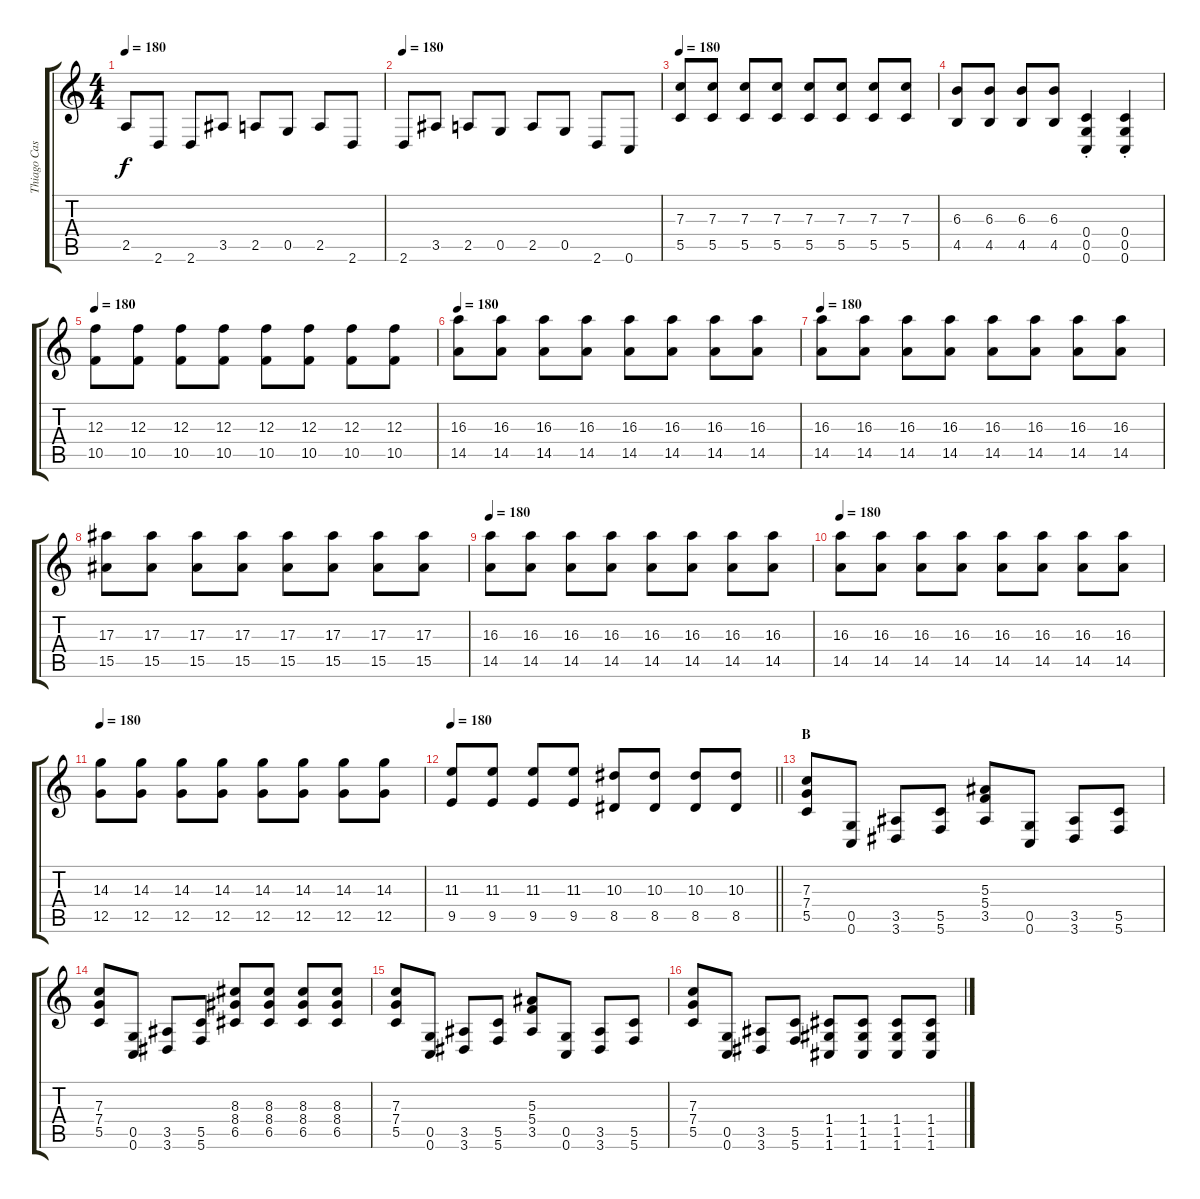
\track ("Thiago Castro" "Thiago Cas") {instrument distortionguitar}
\staff {score tabs}
\tuning (D4 A3 F3 C3 G2 C2) {hide}
\ts (4 4)
\tempo 180
\clef g2
\ks c
2.5.8{dy f} 2.6.8 2.6.8 3.5.8 2.5.8 0.5.8 2.5.8 2.6.8 |
\tempo 180
2.6.8 3.5.8 2.5.8 0.5.8 2.5.8 0.5.8 2.6.8 0.6.8 |
\tempo 180
(7.3 5.5).8 (7.3 5.5).8 (7.3 5.5).8 (7.3 5.5).8 (7.3 5.5).8 (7.3 5.5).8 (7.3 5.5).8 (7.3 5.5).8 |
(6.3 4.5).8 (6.3 4.5).8 (6.3 4.5).8 (6.3 4.5).8 (0.4{st} 0.5{st} 0.6{st}).4 (0.4{st} 0.5{st} 0.6{st}).4 |
\tempo 180
(12.3 10.5).8 (12.3 10.5).8 (12.3 10.5).8 (12.3 10.5).8 (12.3 10.5).8 (12.3 10.5).8 (12.3 10.5).8 (12.3 10.5).8 |
\tempo 180
(16.3 14.5).8 (16.3 14.5).8 (16.3 14.5).8 (16.3 14.5).8 (16.3 14.5).8 (16.3 14.5).8 (16.3 14.5).8 (16.3 14.5).8 |
\tempo 180
(16.3 14.5).8 (16.3 14.5).8 (16.3 14.5).8 (16.3 14.5).8 (16.3 14.5).8 (16.3 14.5).8 (16.3 14.5).8 (16.3 14.5).8 |
(17.3 15.5).8 (17.3 15.5).8 (17.3 15.5).8 (17.3 15.5).8 (17.3 15.5).8 (17.3 15.5).8 (17.3 15.5).8 (17.3 15.5).8 |
\tempo 180
(16.3 14.5).8 (16.3 14.5).8 (16.3 14.5).8 (16.3 14.5).8 (16.3 14.5).8 (16.3 14.5).8 (16.3 14.5).8 (16.3 14.5).8 |
\tempo 180
(16.3 14.5).8 (16.3 14.5).8 (16.3 14.5).8 (16.3 14.5).8 (16.3 14.5).8 (16.3 14.5).8 (16.3 14.5).8 (16.3 14.5).8 |
\tempo 180
(14.3 12.5).8 (14.3 12.5).8 (14.3 12.5).8 (14.3 12.5).8 (14.3 12.5).8 (14.3 12.5).8 (14.3 12.5).8 (14.3 12.5).8 |
\tempo 180
\barLineRight lightlight
(11.3 9.5).8 (11.3 9.5).8 (11.3 9.5).8 (11.3 9.5).8 (10.3 8.5).8 (10.3 8.5).8 (10.3 8.5).8 (10.3 8.5).8 |
\section ("" "B")
(7.3 7.4 5.5).8 (0.5 0.6).8 (3.5 3.6).8 (5.5 5.6).8 (5.3 5.4 3.5).8 (0.5 0.6).8 (3.5 3.6).8 (5.5 5.6).8 |
(7.3 7.4 5.5).8 (0.5 0.6).8 (3.5 3.6).8 (5.5 5.6).8 (8.3 8.4 6.5).8 (8.3 8.4 6.5).8 (8.3 8.4 6.5).8 (8.3 8.4 6.5).8 |
(7.3 7.4 5.5).8 (0.5 0.6).8 (3.5 3.6).8 (5.5 5.6).8 (5.3 5.4 3.5).8 (0.5 0.6).8 (3.5 3.6).8 (5.5 5.6).8 |
(7.3 7.4 5.5).8 (0.5 0.6).8 (3.5 3.6).8 (5.5 5.6).8 (1.4 1.5 1.6).8 (1.4 1.5 1.6).8 (1.4 1.5 1.6).8 (1.4 1.5 1.6).8
